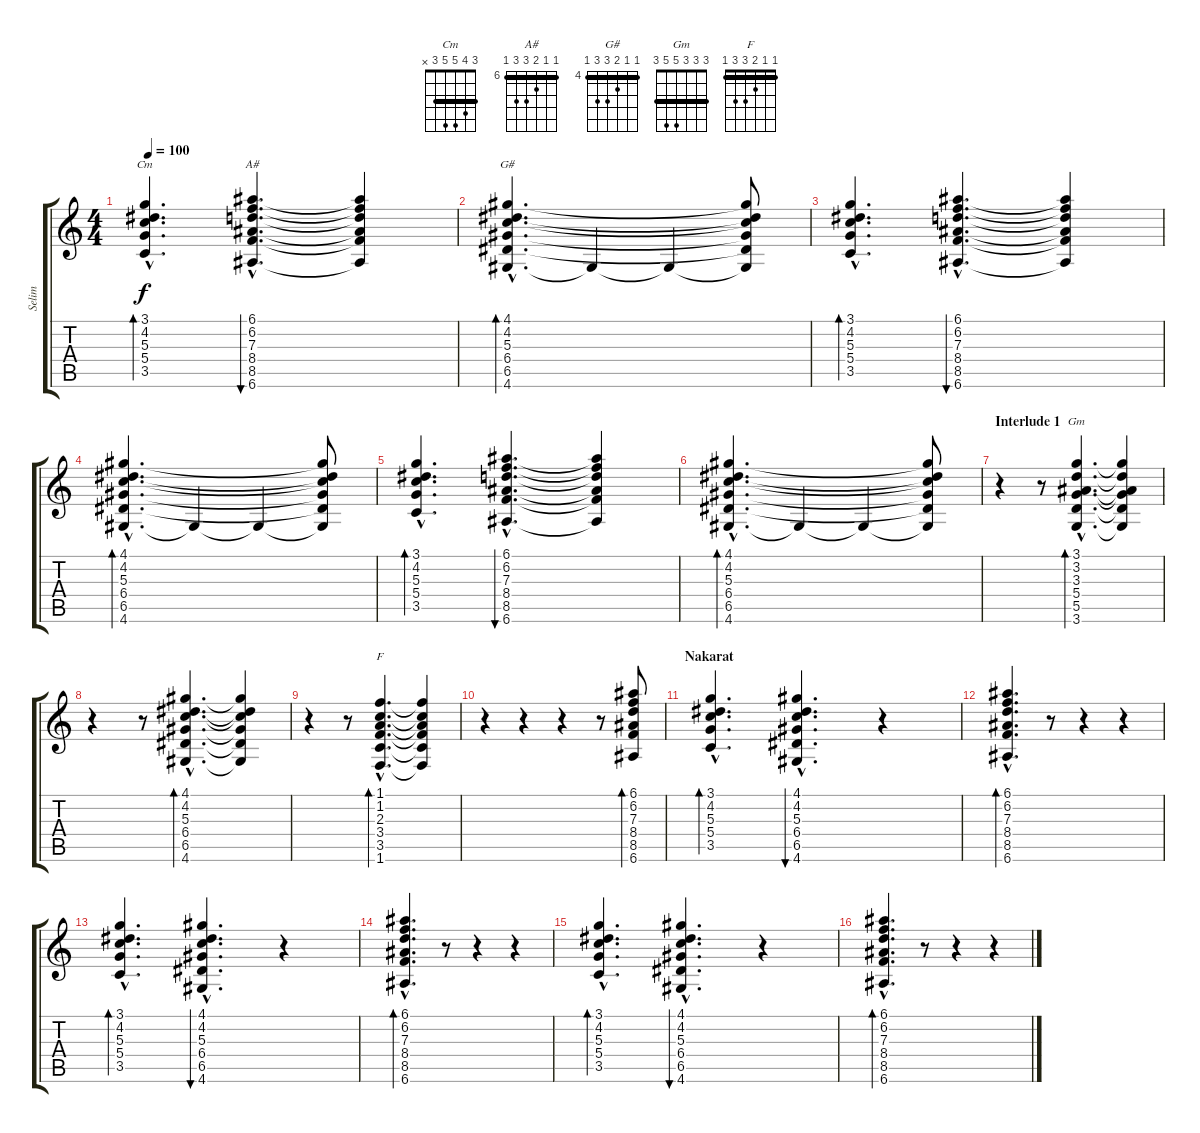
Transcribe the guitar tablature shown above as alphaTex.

\track ("Selim" "Selim") {instrument electricguitarclean}
\staff {score tabs}
\tuning (E4 B3 G3 D3 A2 E2) {hide}
\chord ("Cm" 3 4 5 5 3 x) {barre 3}
\chord ("A#" 6 6 7 8 8 6) {firstfret 6 barre 6}
\chord ("G#" 4 4 5 6 6 4) {firstfret 4 barre 4}
\chord ("Gm" 3 3 3 5 5 3) {barre 3}
\chord ("F" 1 1 2 3 3 1) {barre 1}
\ts (4 4)
\tempo 100
\clef g2
\ks c
(3.1{hac} 4.2{hac} 5.3{hac} 5.4{hac} 3.5{hac}).4{d bd 30 ch "Cm" dy f} (6.1{hac} 6.2{hac} 7.3{hac} 8.4{hac} 8.5{hac} 6.6{hac}).4{d bu 30 ch "A#"} (6.1{t} 6.2{t} 7.3{t} 8.4{t} 8.5{t} 6.6{t}).4 |
(4.1{hac} 4.2{hac} 5.3{hac} 6.4{hac} 6.5{hac} 4.6{hac}).4{d bd 30 ch "G#"} 4.6{t}.4 4.6{t}.4 (4.1{t} 4.2{t} 5.3{t} 6.4{t} 6.5{t} 4.6{t}).8 |
(3.1{hac} 4.2{hac} 5.3{hac} 5.4{hac} 3.5{hac}).4{d bd 30} (6.1{hac} 6.2{hac} 7.3{hac} 8.4{hac} 8.5{hac} 6.6{hac}).4{d bu 30} (6.1{t} 6.2{t} 7.3{t} 8.4{t} 8.5{t} 6.6{t}).4 |
(4.1{hac} 4.2{hac} 5.3{hac} 6.4{hac} 6.5{hac} 4.6{hac}).4{d bd 30} 4.6{t}.4 4.6{t}.4 (4.1{t} 4.2{t} 5.3{t} 6.4{t} 6.5{t} 4.6{t}).8 |
(3.1{hac} 4.2{hac} 5.3{hac} 5.4{hac} 3.5{hac}).4{d bd 30} (6.1{hac} 6.2{hac} 7.3{hac} 8.4{hac} 8.5{hac} 6.6{hac}).4{d bu 30} (6.1{t} 6.2{t} 7.3{t} 8.4{t} 8.5{t} 6.6{t}).4 |
(4.1{hac} 4.2{hac} 5.3{hac} 6.4{hac} 6.5{hac} 4.6{hac}).4{d bd 30} 4.6{t}.4 4.6{t}.4 (4.1{t} 4.2{t} 5.3{t} 6.4{t} 6.5{t} 4.6{t}).8 |
\section ("" "Interlude 1")
r.4 r.8 (3.1{hac} 3.2{hac} 3.3{hac} 5.4{hac} 5.5{hac} 3.6{hac}).4{d bd 60 ch "Gm"} (3.1{t} 3.2{t} 3.3{t} 5.4{t} 5.5{t} 3.6{t}).4 |
r.4 r.8 (4.1{hac} 4.2{hac} 5.3{hac} 6.4{hac} 6.5{hac} 4.6{hac}).4{d bd 60} (4.1{t} 4.2{t} 5.3{t} 6.4{t} 6.5{t} 4.6{t}).4 |
r.4 r.8 (1.1{hac} 1.2{hac} 2.3{hac} 3.4{hac} 3.5{hac} 1.6{hac}).4{d bd 60 ch "F"} (1.1{t} 1.2{t} 2.3{t} 3.4{t} 3.5{t} 1.6{t}).4 |
r.4 r.4 r.4 r.8 (6.1 6.2 7.3 8.4 8.5 6.6).8{bd 60} |
\section ("" "Nakarat")
(3.1{hac} 4.2{hac} 5.3{hac} 5.4{hac} 3.5{hac}).4{d bd 30} (4.1{hac} 4.2{hac} 5.3{hac} 6.4{hac} 6.5{hac} 4.6{hac}).4{d bu 30} r.4 |
(6.1{hac} 6.2{hac} 7.3{hac} 8.4{hac} 8.5{hac} 6.6{hac}).4{d bd 30} r.8 r.4 r.4 |
(3.1{hac} 4.2{hac} 5.3{hac} 5.4{hac} 3.5{hac}).4{d bd 30} (4.1{hac} 4.2{hac} 5.3{hac} 6.4{hac} 6.5{hac} 4.6{hac}).4{d bu 30} r.4 |
(6.1{hac} 6.2{hac} 7.3{hac} 8.4{hac} 8.5{hac} 6.6{hac}).4{d bd 30} r.8 r.4 r.4 |
(3.1{hac} 4.2{hac} 5.3{hac} 5.4{hac} 3.5{hac}).4{d bd 30} (4.1{hac} 4.2{hac} 5.3{hac} 6.4{hac} 6.5{hac} 4.6{hac}).4{d bu 30} r.4 |
(6.1{hac} 6.2{hac} 7.3{hac} 8.4{hac} 8.5{hac} 6.6{hac}).4{d bd 30} r.8 r.4 r.4
